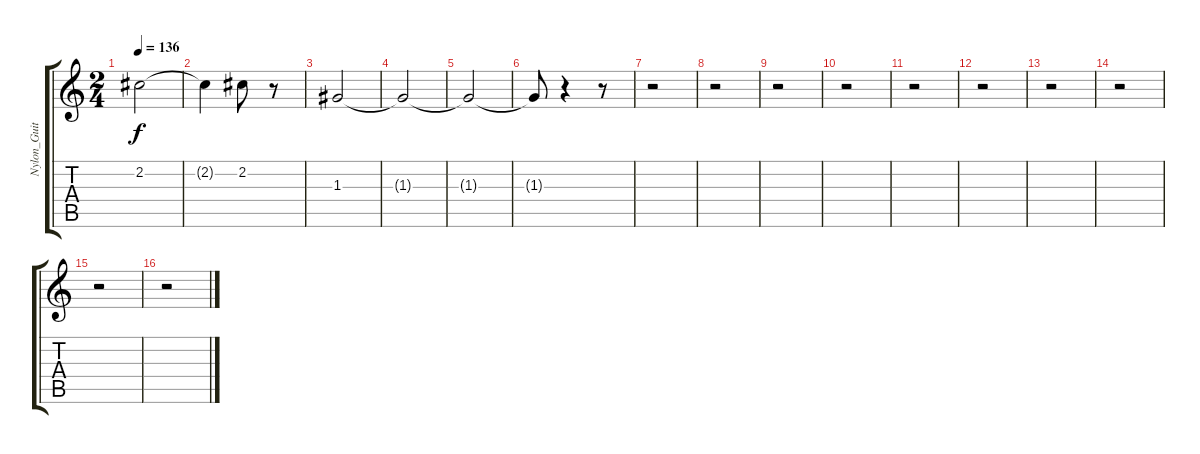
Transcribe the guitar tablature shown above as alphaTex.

\track ("Nylon_Guitar" "Nylon_Guit") {instrument acousticguitarnylon}
\staff {score tabs}
\tuning (E4 B3 G3 D3 A2 E2) {hide}
\ts (2 4)
\tempo 136
\clef g2
\ks c
2.2{t}.2{dy f} |
2.2{t}.4 2.2.8 r.8 |
1.3.2 |
1.3{t}.2 |
1.3{t}.2 |
1.3{t}.8 r.4 r.8 |
r.2 |
r.2 |
r.2 |
r.2 |
r.2 |
r.2 |
r.2 |
r.2 |
r.2 |
r.2
